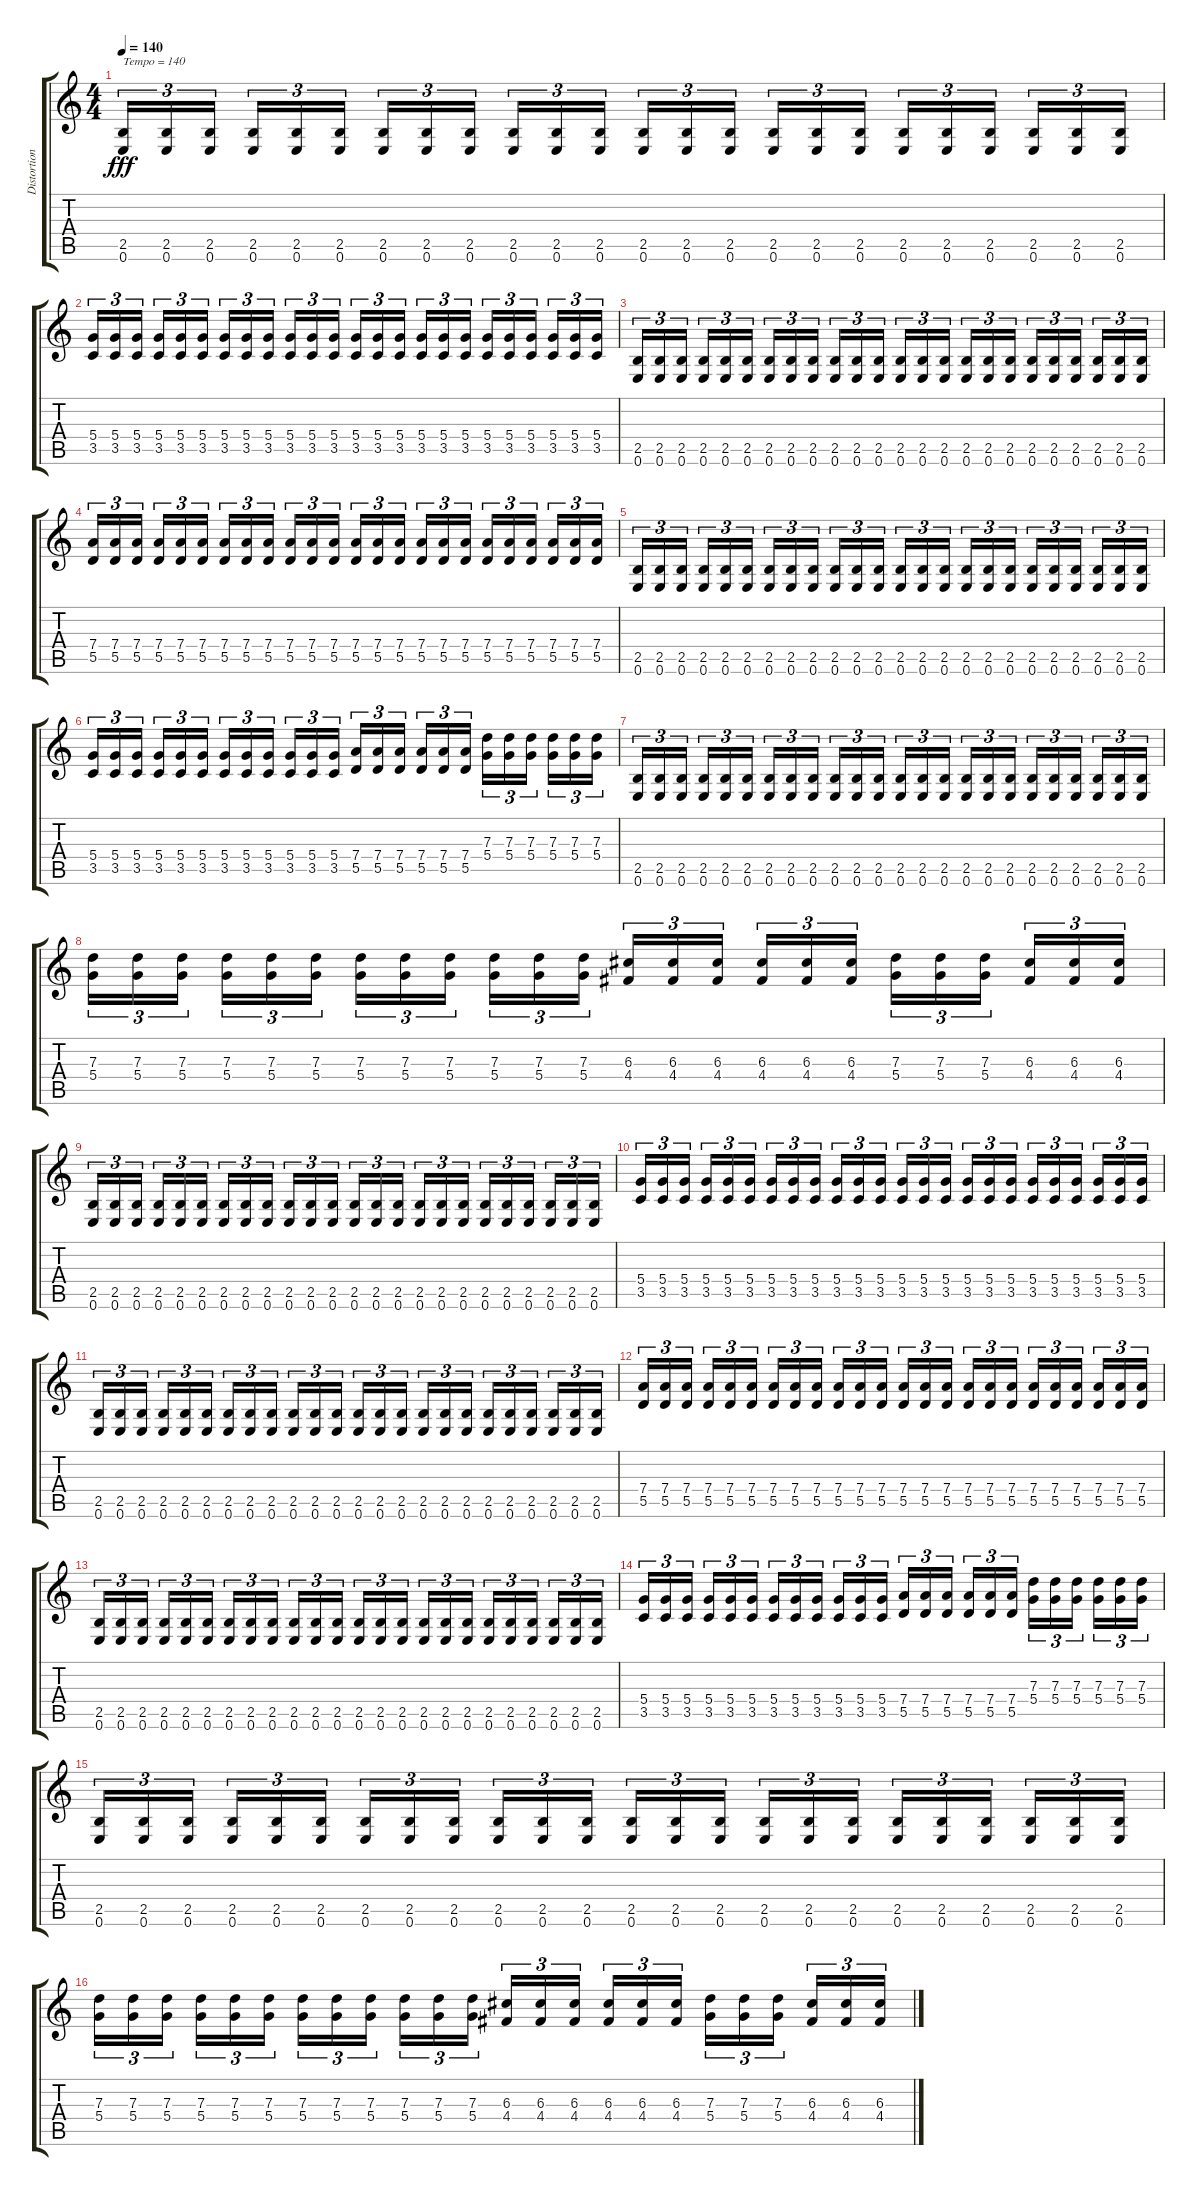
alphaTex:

\track ("Distortion guitar 1" "Distortion") {instrument distortionguitar}
\staff {score tabs}
\tuning (E4 B3 G3 D3 A2 E2) {hide}
\ts (4 4)
\tempo 140
\clef g2
\ks c
(2.5 0.6).16{tu (3 2) txt "Tempo = 140" dy fff volume 13 instrument distortionguitar} (2.5 0.6).16{tu (3 2)} (2.5 0.6).16{tu (3 2)} (2.5 0.6).16{tu (3 2)} (2.5 0.6).16{tu (3 2)} (2.5 0.6).16{tu (3 2)} (2.5 0.6).16{tu (3 2)} (2.5 0.6).16{tu (3 2)} (2.5 0.6).16{tu (3 2)} (2.5 0.6).16{tu (3 2)} (2.5 0.6).16{tu (3 2)} (2.5 0.6).16{tu (3 2)} (2.5 0.6).16{tu (3 2)} (2.5 0.6).16{tu (3 2)} (2.5 0.6).16{tu (3 2)} (2.5 0.6).16{tu (3 2)} (2.5 0.6).16{tu (3 2)} (2.5 0.6).16{tu (3 2)} (2.5 0.6).16{tu (3 2)} (2.5 0.6).16{tu (3 2)} (2.5 0.6).16{tu (3 2)} (2.5 0.6).16{tu (3 2)} (2.5 0.6).16{tu (3 2)} (2.5 0.6).16{tu (3 2)} |
(5.4 3.5).16{tu (3 2)} (5.4 3.5).16{tu (3 2)} (5.4 3.5).16{tu (3 2)} (5.4 3.5).16{tu (3 2)} (5.4 3.5).16{tu (3 2)} (5.4 3.5).16{tu (3 2)} (5.4 3.5).16{tu (3 2)} (5.4 3.5).16{tu (3 2)} (5.4 3.5).16{tu (3 2)} (5.4 3.5).16{tu (3 2)} (5.4 3.5).16{tu (3 2)} (5.4 3.5).16{tu (3 2)} (5.4 3.5).16{tu (3 2)} (5.4 3.5).16{tu (3 2)} (5.4 3.5).16{tu (3 2)} (5.4 3.5).16{tu (3 2)} (5.4 3.5).16{tu (3 2)} (5.4 3.5).16{tu (3 2)} (5.4 3.5).16{tu (3 2)} (5.4 3.5).16{tu (3 2)} (5.4 3.5).16{tu (3 2)} (5.4 3.5).16{tu (3 2)} (5.4 3.5).16{tu (3 2)} (5.4 3.5).16{tu (3 2)} |
(2.5 0.6).16{tu (3 2)} (2.5 0.6).16{tu (3 2)} (2.5 0.6).16{tu (3 2)} (2.5 0.6).16{tu (3 2)} (2.5 0.6).16{tu (3 2)} (2.5 0.6).16{tu (3 2)} (2.5 0.6).16{tu (3 2)} (2.5 0.6).16{tu (3 2)} (2.5 0.6).16{tu (3 2)} (2.5 0.6).16{tu (3 2)} (2.5 0.6).16{tu (3 2)} (2.5 0.6).16{tu (3 2)} (2.5 0.6).16{tu (3 2)} (2.5 0.6).16{tu (3 2)} (2.5 0.6).16{tu (3 2)} (2.5 0.6).16{tu (3 2)} (2.5 0.6).16{tu (3 2)} (2.5 0.6).16{tu (3 2)} (2.5 0.6).16{tu (3 2)} (2.5 0.6).16{tu (3 2)} (2.5 0.6).16{tu (3 2)} (2.5 0.6).16{tu (3 2)} (2.5 0.6).16{tu (3 2)} (2.5 0.6).16{tu (3 2)} |
(7.4 5.5).16{tu (3 2)} (7.4 5.5).16{tu (3 2)} (7.4 5.5).16{tu (3 2)} (7.4 5.5).16{tu (3 2)} (7.4 5.5).16{tu (3 2)} (7.4 5.5).16{tu (3 2)} (7.4 5.5).16{tu (3 2)} (7.4 5.5).16{tu (3 2)} (7.4 5.5).16{tu (3 2)} (7.4 5.5).16{tu (3 2)} (7.4 5.5).16{tu (3 2)} (7.4 5.5).16{tu (3 2)} (7.4 5.5).16{tu (3 2)} (7.4 5.5).16{tu (3 2)} (7.4 5.5).16{tu (3 2)} (7.4 5.5).16{tu (3 2)} (7.4 5.5).16{tu (3 2)} (7.4 5.5).16{tu (3 2)} (7.4 5.5).16{tu (3 2)} (7.4 5.5).16{tu (3 2)} (7.4 5.5).16{tu (3 2)} (7.4 5.5).16{tu (3 2)} (7.4 5.5).16{tu (3 2)} (7.4 5.5).16{tu (3 2)} |
(2.5 0.6).16{tu (3 2)} (2.5 0.6).16{tu (3 2)} (2.5 0.6).16{tu (3 2)} (2.5 0.6).16{tu (3 2)} (2.5 0.6).16{tu (3 2)} (2.5 0.6).16{tu (3 2)} (2.5 0.6).16{tu (3 2)} (2.5 0.6).16{tu (3 2)} (2.5 0.6).16{tu (3 2)} (2.5 0.6).16{tu (3 2)} (2.5 0.6).16{tu (3 2)} (2.5 0.6).16{tu (3 2)} (2.5 0.6).16{tu (3 2)} (2.5 0.6).16{tu (3 2)} (2.5 0.6).16{tu (3 2)} (2.5 0.6).16{tu (3 2)} (2.5 0.6).16{tu (3 2)} (2.5 0.6).16{tu (3 2)} (2.5 0.6).16{tu (3 2)} (2.5 0.6).16{tu (3 2)} (2.5 0.6).16{tu (3 2)} (2.5 0.6).16{tu (3 2)} (2.5 0.6).16{tu (3 2)} (2.5 0.6).16{tu (3 2)} |
(5.4 3.5).16{tu (3 2)} (5.4 3.5).16{tu (3 2)} (5.4 3.5).16{tu (3 2)} (5.4 3.5).16{tu (3 2)} (5.4 3.5).16{tu (3 2)} (5.4 3.5).16{tu (3 2)} (5.4 3.5).16{tu (3 2)} (5.4 3.5).16{tu (3 2)} (5.4 3.5).16{tu (3 2)} (5.4 3.5).16{tu (3 2)} (5.4 3.5).16{tu (3 2)} (5.4 3.5).16{tu (3 2)} (7.4 5.5).16{tu (3 2)} (7.4 5.5).16{tu (3 2)} (7.4 5.5).16{tu (3 2)} (7.4 5.5).16{tu (3 2)} (7.4 5.5).16{tu (3 2)} (7.4 5.5).16{tu (3 2)} (7.3 5.4).16{tu (3 2)} (7.3 5.4).16{tu (3 2)} (7.3 5.4).16{tu (3 2)} (7.3 5.4).16{tu (3 2)} (7.3 5.4).16{tu (3 2)} (7.3 5.4).16{tu (3 2)} |
(2.5 0.6).16{tu (3 2)} (2.5 0.6).16{tu (3 2)} (2.5 0.6).16{tu (3 2)} (2.5 0.6).16{tu (3 2)} (2.5 0.6).16{tu (3 2)} (2.5 0.6).16{tu (3 2)} (2.5 0.6).16{tu (3 2)} (2.5 0.6).16{tu (3 2)} (2.5 0.6).16{tu (3 2)} (2.5 0.6).16{tu (3 2)} (2.5 0.6).16{tu (3 2)} (2.5 0.6).16{tu (3 2)} (2.5 0.6).16{tu (3 2)} (2.5 0.6).16{tu (3 2)} (2.5 0.6).16{tu (3 2)} (2.5 0.6).16{tu (3 2)} (2.5 0.6).16{tu (3 2)} (2.5 0.6).16{tu (3 2)} (2.5 0.6).16{tu (3 2)} (2.5 0.6).16{tu (3 2)} (2.5 0.6).16{tu (3 2)} (2.5 0.6).16{tu (3 2)} (2.5 0.6).16{tu (3 2)} (2.5 0.6).16{tu (3 2)} |
(7.3 5.4).16{tu (3 2)} (7.3 5.4).16{tu (3 2)} (7.3 5.4).16{tu (3 2)} (7.3 5.4).16{tu (3 2)} (7.3 5.4).16{tu (3 2)} (7.3 5.4).16{tu (3 2)} (7.3 5.4).16{tu (3 2)} (7.3 5.4).16{tu (3 2)} (7.3 5.4).16{tu (3 2)} (7.3 5.4).16{tu (3 2)} (7.3 5.4).16{tu (3 2)} (7.3 5.4).16{tu (3 2)} (6.3 4.4).16{tu (3 2)} (6.3 4.4).16{tu (3 2)} (6.3 4.4).16{tu (3 2)} (6.3 4.4).16{tu (3 2)} (6.3 4.4).16{tu (3 2)} (6.3 4.4).16{tu (3 2)} (7.3 5.4).16{tu (3 2)} (7.3 5.4).16{tu (3 2)} (7.3 5.4).16{tu (3 2)} (6.3 4.4).16{tu (3 2)} (6.3 4.4).16{tu (3 2)} (6.3 4.4).16{tu (3 2)} |
(2.5 0.6).16{tu (3 2)} (2.5 0.6).16{tu (3 2)} (2.5 0.6).16{tu (3 2)} (2.5 0.6).16{tu (3 2)} (2.5 0.6).16{tu (3 2)} (2.5 0.6).16{tu (3 2)} (2.5 0.6).16{tu (3 2)} (2.5 0.6).16{tu (3 2)} (2.5 0.6).16{tu (3 2)} (2.5 0.6).16{tu (3 2)} (2.5 0.6).16{tu (3 2)} (2.5 0.6).16{tu (3 2)} (2.5 0.6).16{tu (3 2)} (2.5 0.6).16{tu (3 2)} (2.5 0.6).16{tu (3 2)} (2.5 0.6).16{tu (3 2)} (2.5 0.6).16{tu (3 2)} (2.5 0.6).16{tu (3 2)} (2.5 0.6).16{tu (3 2)} (2.5 0.6).16{tu (3 2)} (2.5 0.6).16{tu (3 2)} (2.5 0.6).16{tu (3 2)} (2.5 0.6).16{tu (3 2)} (2.5 0.6).16{tu (3 2)} |
(5.4 3.5).16{tu (3 2)} (5.4 3.5).16{tu (3 2)} (5.4 3.5).16{tu (3 2)} (5.4 3.5).16{tu (3 2)} (5.4 3.5).16{tu (3 2)} (5.4 3.5).16{tu (3 2)} (5.4 3.5).16{tu (3 2)} (5.4 3.5).16{tu (3 2)} (5.4 3.5).16{tu (3 2)} (5.4 3.5).16{tu (3 2)} (5.4 3.5).16{tu (3 2)} (5.4 3.5).16{tu (3 2)} (5.4 3.5).16{tu (3 2)} (5.4 3.5).16{tu (3 2)} (5.4 3.5).16{tu (3 2)} (5.4 3.5).16{tu (3 2)} (5.4 3.5).16{tu (3 2)} (5.4 3.5).16{tu (3 2)} (5.4 3.5).16{tu (3 2)} (5.4 3.5).16{tu (3 2)} (5.4 3.5).16{tu (3 2)} (5.4 3.5).16{tu (3 2)} (5.4 3.5).16{tu (3 2)} (5.4 3.5).16{tu (3 2)} |
(2.5 0.6).16{tu (3 2)} (2.5 0.6).16{tu (3 2)} (2.5 0.6).16{tu (3 2)} (2.5 0.6).16{tu (3 2)} (2.5 0.6).16{tu (3 2)} (2.5 0.6).16{tu (3 2)} (2.5 0.6).16{tu (3 2)} (2.5 0.6).16{tu (3 2)} (2.5 0.6).16{tu (3 2)} (2.5 0.6).16{tu (3 2)} (2.5 0.6).16{tu (3 2)} (2.5 0.6).16{tu (3 2)} (2.5 0.6).16{tu (3 2)} (2.5 0.6).16{tu (3 2)} (2.5 0.6).16{tu (3 2)} (2.5 0.6).16{tu (3 2)} (2.5 0.6).16{tu (3 2)} (2.5 0.6).16{tu (3 2)} (2.5 0.6).16{tu (3 2)} (2.5 0.6).16{tu (3 2)} (2.5 0.6).16{tu (3 2)} (2.5 0.6).16{tu (3 2)} (2.5 0.6).16{tu (3 2)} (2.5 0.6).16{tu (3 2)} |
(7.4 5.5).16{tu (3 2)} (7.4 5.5).16{tu (3 2)} (7.4 5.5).16{tu (3 2)} (7.4 5.5).16{tu (3 2)} (7.4 5.5).16{tu (3 2)} (7.4 5.5).16{tu (3 2)} (7.4 5.5).16{tu (3 2)} (7.4 5.5).16{tu (3 2)} (7.4 5.5).16{tu (3 2)} (7.4 5.5).16{tu (3 2)} (7.4 5.5).16{tu (3 2)} (7.4 5.5).16{tu (3 2)} (7.4 5.5).16{tu (3 2)} (7.4 5.5).16{tu (3 2)} (7.4 5.5).16{tu (3 2)} (7.4 5.5).16{tu (3 2)} (7.4 5.5).16{tu (3 2)} (7.4 5.5).16{tu (3 2)} (7.4 5.5).16{tu (3 2)} (7.4 5.5).16{tu (3 2)} (7.4 5.5).16{tu (3 2)} (7.4 5.5).16{tu (3 2)} (7.4 5.5).16{tu (3 2)} (7.4 5.5).16{tu (3 2)} |
(2.5 0.6).16{tu (3 2)} (2.5 0.6).16{tu (3 2)} (2.5 0.6).16{tu (3 2)} (2.5 0.6).16{tu (3 2)} (2.5 0.6).16{tu (3 2)} (2.5 0.6).16{tu (3 2)} (2.5 0.6).16{tu (3 2)} (2.5 0.6).16{tu (3 2)} (2.5 0.6).16{tu (3 2)} (2.5 0.6).16{tu (3 2)} (2.5 0.6).16{tu (3 2)} (2.5 0.6).16{tu (3 2)} (2.5 0.6).16{tu (3 2)} (2.5 0.6).16{tu (3 2)} (2.5 0.6).16{tu (3 2)} (2.5 0.6).16{tu (3 2)} (2.5 0.6).16{tu (3 2)} (2.5 0.6).16{tu (3 2)} (2.5 0.6).16{tu (3 2)} (2.5 0.6).16{tu (3 2)} (2.5 0.6).16{tu (3 2)} (2.5 0.6).16{tu (3 2)} (2.5 0.6).16{tu (3 2)} (2.5 0.6).16{tu (3 2)} |
(5.4 3.5).16{tu (3 2)} (5.4 3.5).16{tu (3 2)} (5.4 3.5).16{tu (3 2)} (5.4 3.5).16{tu (3 2)} (5.4 3.5).16{tu (3 2)} (5.4 3.5).16{tu (3 2)} (5.4 3.5).16{tu (3 2)} (5.4 3.5).16{tu (3 2)} (5.4 3.5).16{tu (3 2)} (5.4 3.5).16{tu (3 2)} (5.4 3.5).16{tu (3 2)} (5.4 3.5).16{tu (3 2)} (7.4 5.5).16{tu (3 2)} (7.4 5.5).16{tu (3 2)} (7.4 5.5).16{tu (3 2)} (7.4 5.5).16{tu (3 2)} (7.4 5.5).16{tu (3 2)} (7.4 5.5).16{tu (3 2)} (7.3 5.4).16{tu (3 2)} (7.3 5.4).16{tu (3 2)} (7.3 5.4).16{tu (3 2)} (7.3 5.4).16{tu (3 2)} (7.3 5.4).16{tu (3 2)} (7.3 5.4).16{tu (3 2)} |
(2.5 0.6).16{tu (3 2)} (2.5 0.6).16{tu (3 2)} (2.5 0.6).16{tu (3 2)} (2.5 0.6).16{tu (3 2)} (2.5 0.6).16{tu (3 2)} (2.5 0.6).16{tu (3 2)} (2.5 0.6).16{tu (3 2)} (2.5 0.6).16{tu (3 2)} (2.5 0.6).16{tu (3 2)} (2.5 0.6).16{tu (3 2)} (2.5 0.6).16{tu (3 2)} (2.5 0.6).16{tu (3 2)} (2.5 0.6).16{tu (3 2)} (2.5 0.6).16{tu (3 2)} (2.5 0.6).16{tu (3 2)} (2.5 0.6).16{tu (3 2)} (2.5 0.6).16{tu (3 2)} (2.5 0.6).16{tu (3 2)} (2.5 0.6).16{tu (3 2)} (2.5 0.6).16{tu (3 2)} (2.5 0.6).16{tu (3 2)} (2.5 0.6).16{tu (3 2)} (2.5 0.6).16{tu (3 2)} (2.5 0.6).16{tu (3 2)} |
(7.3 5.4).16{tu (3 2)} (7.3 5.4).16{tu (3 2)} (7.3 5.4).16{tu (3 2)} (7.3 5.4).16{tu (3 2)} (7.3 5.4).16{tu (3 2)} (7.3 5.4).16{tu (3 2)} (7.3 5.4).16{tu (3 2)} (7.3 5.4).16{tu (3 2)} (7.3 5.4).16{tu (3 2)} (7.3 5.4).16{tu (3 2)} (7.3 5.4).16{tu (3 2)} (7.3 5.4).16{tu (3 2)} (6.3 4.4).16{tu (3 2)} (6.3 4.4).16{tu (3 2)} (6.3 4.4).16{tu (3 2)} (6.3 4.4).16{tu (3 2)} (6.3 4.4).16{tu (3 2)} (6.3 4.4).16{tu (3 2)} (7.3 5.4).16{tu (3 2)} (7.3 5.4).16{tu (3 2)} (7.3 5.4).16{tu (3 2)} (6.3 4.4).16{tu (3 2)} (6.3 4.4).16{tu (3 2)} (6.3 4.4).16{tu (3 2)}
